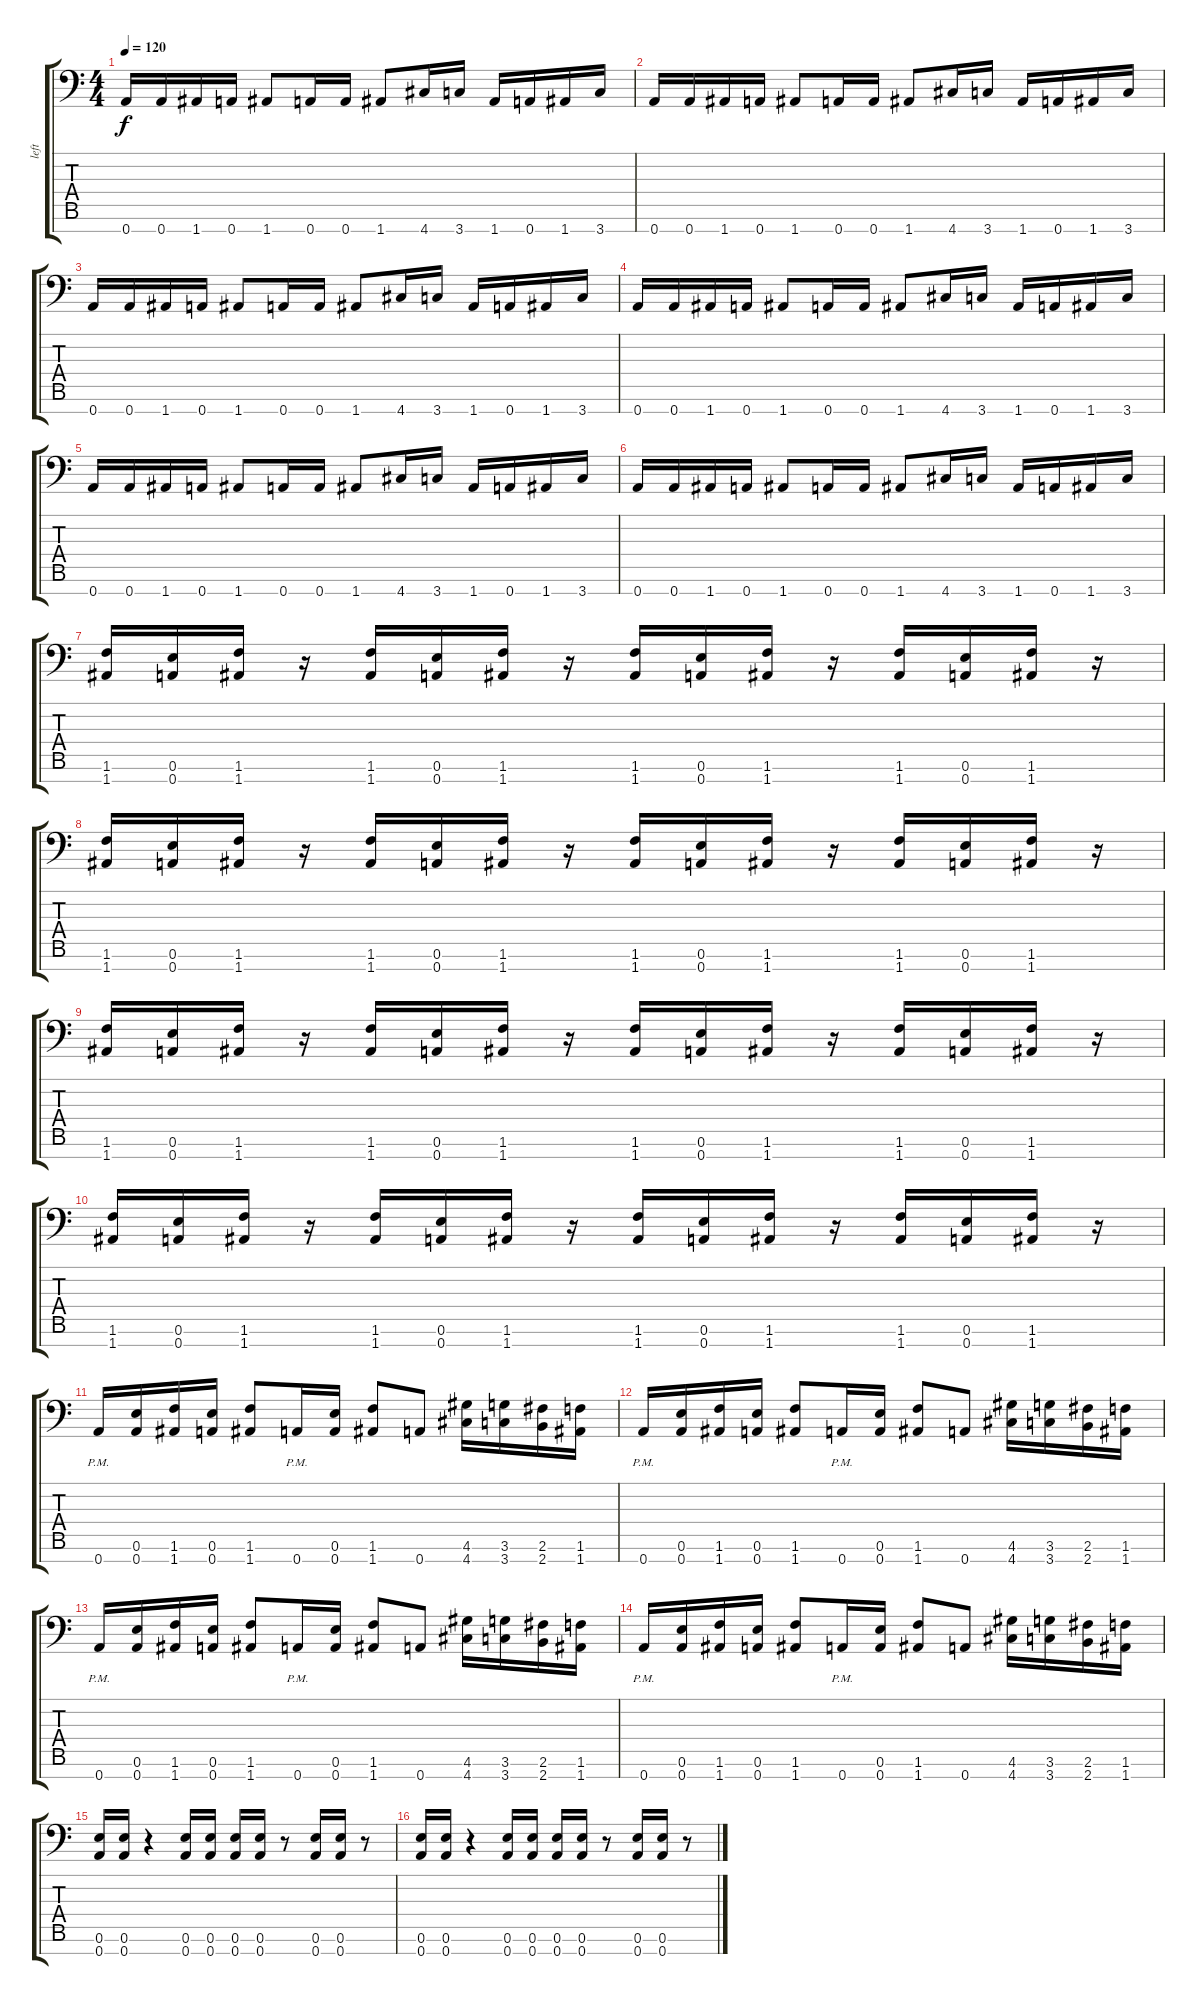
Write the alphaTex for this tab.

\track ("left" "left") {instrument distortionguitar}
\staff {score tabs}
\tuning (E4 B3 G3 D3 A2 E2 A1) {hide}
\ts (4 4)
\tempo 120
\clef f4
\ks c
0.7.16{dy f} 0.7.16 1.7.16 0.7.16 1.7.8 0.7.16 0.7.16 1.7.8 4.7.16 3.7.16 1.7.16 0.7.16 1.7.16 3.7.16 |
0.7.16 0.7.16 1.7.16 0.7.16 1.7.8 0.7.16 0.7.16 1.7.8 4.7.16 3.7.16 1.7.16 0.7.16 1.7.16 3.7.16 |
0.7.16 0.7.16 1.7.16 0.7.16 1.7.8 0.7.16 0.7.16 1.7.8 4.7.16 3.7.16 1.7.16 0.7.16 1.7.16 3.7.16 |
0.7.16 0.7.16 1.7.16 0.7.16 1.7.8 0.7.16 0.7.16 1.7.8 4.7.16 3.7.16 1.7.16 0.7.16 1.7.16 3.7.16 |
0.7.16 0.7.16 1.7.16 0.7.16 1.7.8 0.7.16 0.7.16 1.7.8 4.7.16 3.7.16 1.7.16 0.7.16 1.7.16 3.7.16 |
0.7.16 0.7.16 1.7.16 0.7.16 1.7.8 0.7.16 0.7.16 1.7.8 4.7.16 3.7.16 1.7.16 0.7.16 1.7.16 3.7.16 |
(1.6 1.7).16 (0.6 0.7).16 (1.6 1.7).16 r.16 (1.6 1.7).16 (0.6 0.7).16 (1.6 1.7).16 r.16 (1.6 1.7).16 (0.6 0.7).16 (1.6 1.7).16 r.16 (1.6 1.7).16 (0.6 0.7).16 (1.6 1.7).16 r.16 |
(1.6 1.7).16 (0.6 0.7).16 (1.6 1.7).16 r.16 (1.6 1.7).16 (0.6 0.7).16 (1.6 1.7).16 r.16 (1.6 1.7).16 (0.6 0.7).16 (1.6 1.7).16 r.16 (1.6 1.7).16 (0.6 0.7).16 (1.6 1.7).16 r.16 |
(1.6 1.7).16 (0.6 0.7).16 (1.6 1.7).16 r.16 (1.6 1.7).16 (0.6 0.7).16 (1.6 1.7).16 r.16 (1.6 1.7).16 (0.6 0.7).16 (1.6 1.7).16 r.16 (1.6 1.7).16 (0.6 0.7).16 (1.6 1.7).16 r.16 |
(1.6 1.7).16 (0.6 0.7).16 (1.6 1.7).16 r.16 (1.6 1.7).16 (0.6 0.7).16 (1.6 1.7).16 r.16 (1.6 1.7).16 (0.6 0.7).16 (1.6 1.7).16 r.16 (1.6 1.7).16 (0.6 0.7).16 (1.6 1.7).16 r.16 |
0.7{pm}.16 (0.6 0.7).16 (1.6 1.7).16 (0.6 0.7).16 (1.6 1.7).8 0.7{pm}.16 (0.6 0.7).16 (1.6 1.7).8 0.7.8 (4.6 4.7).16 (3.6 3.7).16 (2.6 2.7).16 (1.6 1.7).16 |
0.7{pm}.16 (0.6 0.7).16 (1.6 1.7).16 (0.6 0.7).16 (1.6 1.7).8 0.7{pm}.16 (0.6 0.7).16 (1.6 1.7).8 0.7.8 (4.6 4.7).16 (3.6 3.7).16 (2.6 2.7).16 (1.6 1.7).16 |
0.7{pm}.16 (0.6 0.7).16 (1.6 1.7).16 (0.6 0.7).16 (1.6 1.7).8 0.7{pm}.16 (0.6 0.7).16 (1.6 1.7).8 0.7.8 (4.6 4.7).16 (3.6 3.7).16 (2.6 2.7).16 (1.6 1.7).16 |
0.7{pm}.16 (0.6 0.7).16 (1.6 1.7).16 (0.6 0.7).16 (1.6 1.7).8 0.7{pm}.16 (0.6 0.7).16 (1.6 1.7).8 0.7.8 (4.6 4.7).16 (3.6 3.7).16 (2.6 2.7).16 (1.6 1.7).16 |
(0.6 0.7).16 (0.6 0.7).16 r.4 (0.6 0.7).16 (0.6 0.7).16 (0.6 0.7).16 (0.6 0.7).16 r.8 (0.6 0.7).16 (0.6 0.7).16 r.8 |
(0.6 0.7).16 (0.6 0.7).16 r.4 (0.6 0.7).16 (0.6 0.7).16 (0.6 0.7).16 (0.6 0.7).16 r.8 (0.6 0.7).16 (0.6 0.7).16 r.8
